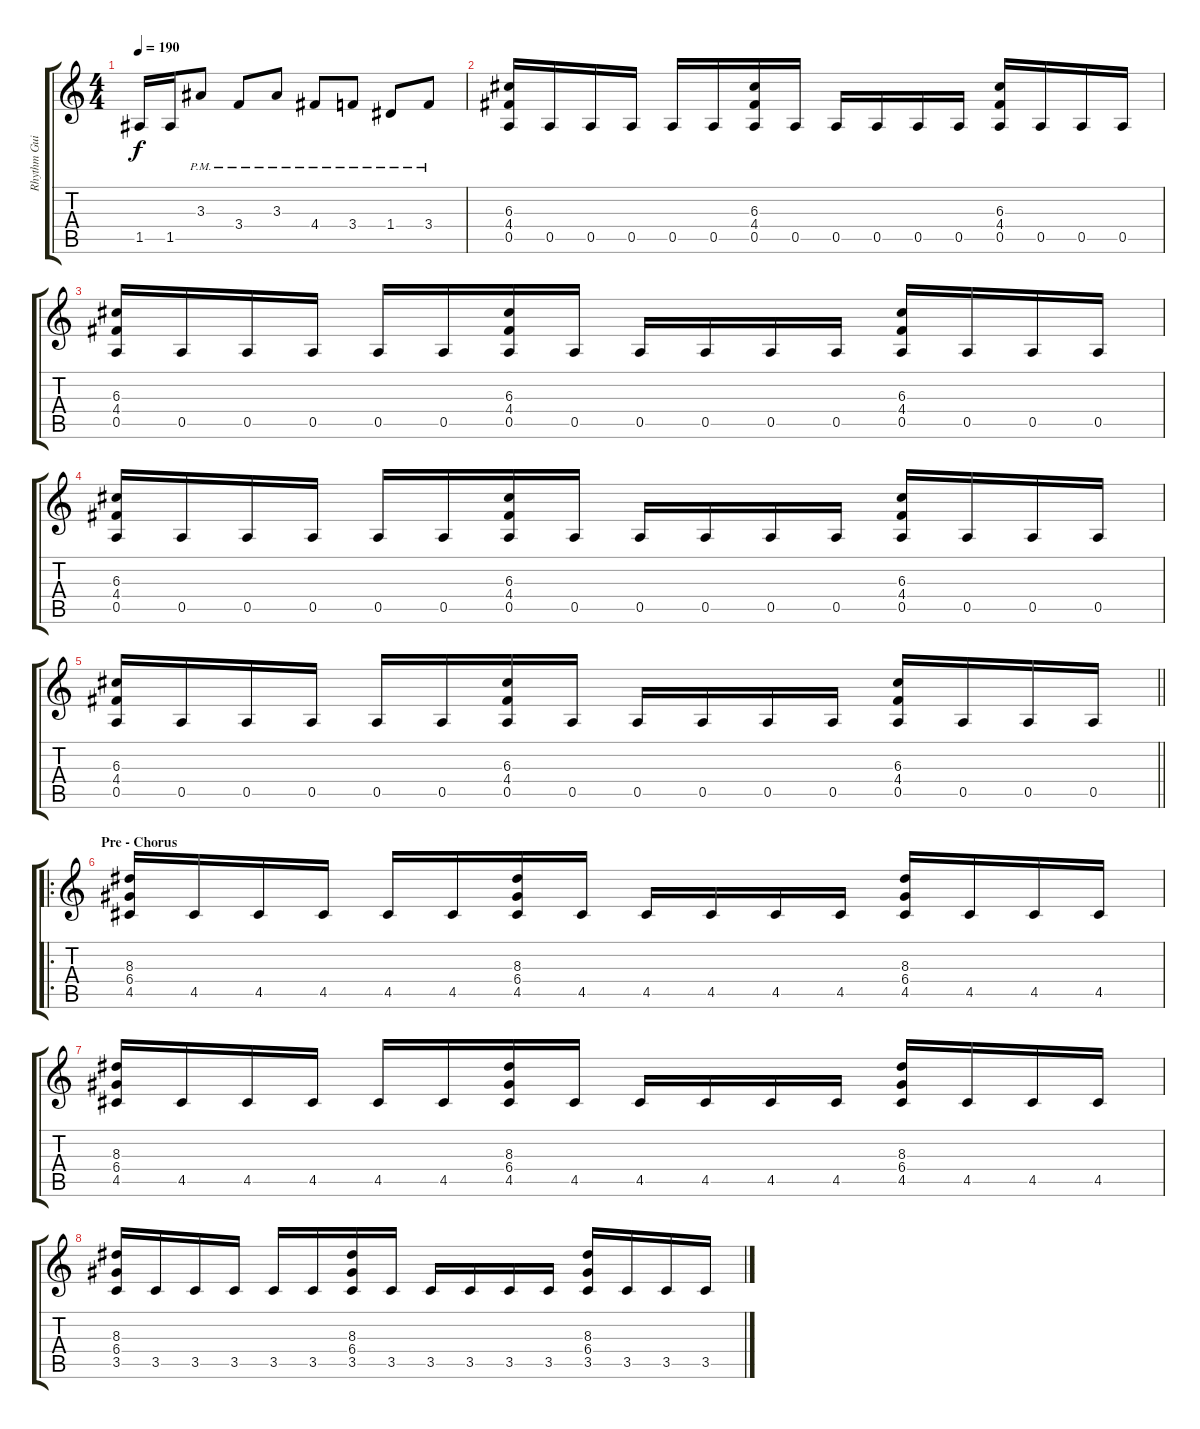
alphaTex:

\track ("Rhythm Guitar" "Rhythm Gui") {instrument distortionguitar}
\staff {score tabs}
\tuning (E4 B3 G3 D3 A2 D2) {hide}
\ts (4 4)
\tempo 190
\clef g2
\ks c
1.5.16{dy f} 1.5.16 3.3{pm}.8 3.4{pm}.8 3.3{pm}.8 4.4{pm}.8 3.4{pm}.8 1.4{pm}.8 3.4{pm}.8 |
(6.3 4.4 0.5).16 0.5.16 0.5.16 0.5.16 0.5.16 0.5.16 (6.3 4.4 0.5).16 0.5.16 0.5.16 0.5.16 0.5.16 0.5.16 (6.3 4.4 0.5).16 0.5.16 0.5.16 0.5.16 |
(6.3 4.4 0.5).16 0.5.16 0.5.16 0.5.16 0.5.16 0.5.16 (6.3 4.4 0.5).16 0.5.16 0.5.16 0.5.16 0.5.16 0.5.16 (6.3 4.4 0.5).16 0.5.16 0.5.16 0.5.16 |
(6.3 4.4 0.5).16 0.5.16 0.5.16 0.5.16 0.5.16 0.5.16 (6.3 4.4 0.5).16 0.5.16 0.5.16 0.5.16 0.5.16 0.5.16 (6.3 4.4 0.5).16 0.5.16 0.5.16 0.5.16 |
\barLineRight lightlight
(6.3 4.4 0.5).16 0.5.16 0.5.16 0.5.16 0.5.16 0.5.16 (6.3 4.4 0.5).16 0.5.16 0.5.16 0.5.16 0.5.16 0.5.16 (6.3 4.4 0.5).16 0.5.16 0.5.16 0.5.16 |
\ro
\section ("" "Pre - Chorus")
(8.3 6.4 4.5).16 4.5.16 4.5.16 4.5.16 4.5.16 4.5.16 (8.3 6.4 4.5).16 4.5.16 4.5.16 4.5.16 4.5.16 4.5.16 (8.3 6.4 4.5).16 4.5.16 4.5.16 4.5.16 |
(8.3 6.4 4.5).16 4.5.16 4.5.16 4.5.16 4.5.16 4.5.16 (8.3 6.4 4.5).16 4.5.16 4.5.16 4.5.16 4.5.16 4.5.16 (8.3 6.4 4.5).16 4.5.16 4.5.16 4.5.16 |
(8.3 6.4 3.5).16 3.5.16 3.5.16 3.5.16 3.5.16 3.5.16 (8.3 6.4 3.5).16 3.5.16 3.5.16 3.5.16 3.5.16 3.5.16 (8.3 6.4 3.5).16 3.5.16 3.5.16 3.5.16
